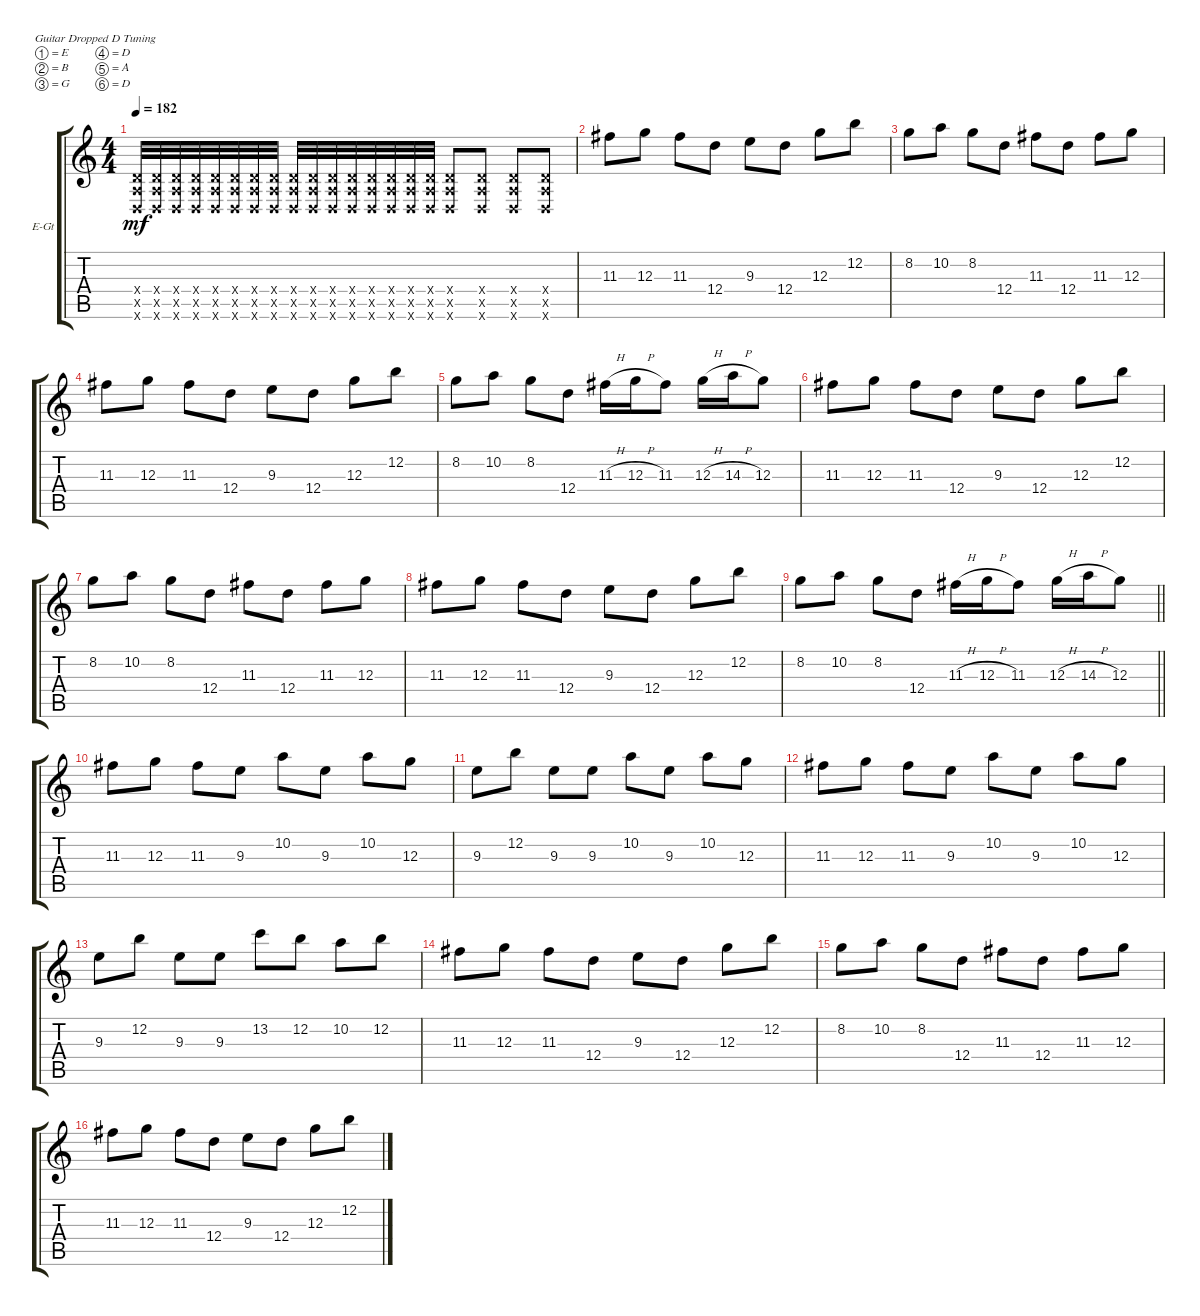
\defaultSystemsLayout 4
\bracketExtendMode groupsimilarinstruments
\firstSystemTrackNameOrientation horizontal
\otherSystemsTrackNameOrientation horizontal
\track ("Electric Guitar" "E-Gt") {instrument distortionguitar}
\staff {score tabs}
\tuning (E4 B3 G3 D3 A2 D2)
\ts (4 4)
\tempo 182
\clef g2
\ks c
(0.6{x} 0.5{x} 0.4{x}).32{dy mf instrument distortionguitar} (0.4{x} 0.5{x} 0.6{x}).32 (0.6{x} 0.5{x} 0.4{x}).32 (0.4{x} 0.5{x} 0.6{x}).32 (0.5{x} 0.4{x} 0.6{x}).32 (0.6{x} 0.5{x} 0.4{x}).32 (0.4{x} 0.5{x} 0.6{x}).32 (0.6{x} 0.5{x} 0.4{x}).32 (0.4{x} 0.5{x} 0.6{x}).32 (0.6{x} 0.5{x} 0.4{x}).32 (0.4{x} 0.5{x} 0.6{x}).32 (0.6{x} 0.5{x} 0.4{x}).32 (0.4{x} 0.5{x} 0.6{x}).32 (0.6{x} 0.5{x} 0.4{x}).32 (0.4{x} 0.5{x} 0.6{x}).32 (0.6{x} 0.5{x} 0.4{x}).32 (0.4{x} 0.5{x} 0.6{x}).8 (0.6{x} 0.4{x} 0.5{x}).8 (0.5{x} 0.4{x} 0.6{x}).8 (0.4{x} 0.5{x} 0.6{x}).8 |
11.3.8 12.3.8 11.3.8 12.4.8 9.3.8 12.4.8 12.3.8 12.2.8 |
8.2.8 10.2.8 8.2.8 12.4.8 11.3.8 12.4.8 11.3.8 12.3.8 |
11.3.8 12.3.8 11.3.8 12.4.8 9.3.8 12.4.8 12.3.8 12.2.8 |
8.2.8 10.2.8 8.2.8 12.4.8 11.3{h}.16 12.3{h}.16 11.3.8 12.3{h}.16 14.3{h}.16 12.3.8 |
11.3.8 12.3.8 11.3.8 12.4.8 9.3.8 12.4.8 12.3.8 12.2.8 |
8.2.8 10.2.8 8.2.8 12.4.8 11.3.8 12.4.8 11.3.8 12.3.8 |
11.3.8 12.3.8 11.3.8 12.4.8 9.3.8 12.4.8 12.3.8 12.2.8 |
\barLineRight lightlight
8.2.8 10.2.8 8.2.8 12.4.8 11.3{h}.16 12.3{h}.16 11.3.8 12.3{h}.16 14.3{h}.16 12.3.8 |
11.3.8 12.3.8 11.3.8 9.3.8 10.2.8 9.3.8 10.2.8 12.3.8 |
9.3.8 12.2.8 9.3.8 9.3.8 10.2.8 9.3.8 10.2.8 12.3.8 |
11.3.8 12.3.8 11.3.8 9.3.8 10.2.8 9.3.8 10.2.8 12.3.8 |
9.3.8 12.2.8 9.3.8 9.3.8 13.2.8 12.2.8 10.2.8 12.2.8 |
11.3.8 12.3.8 11.3.8 12.4.8 9.3.8 12.4.8 12.3.8 12.2.8 |
8.2.8 10.2.8 8.2.8 12.4.8 11.3.8 12.4.8 11.3.8 12.3.8 |
11.3.8 12.3.8 11.3.8 12.4.8 9.3.8 12.4.8 12.3.8 12.2.8
